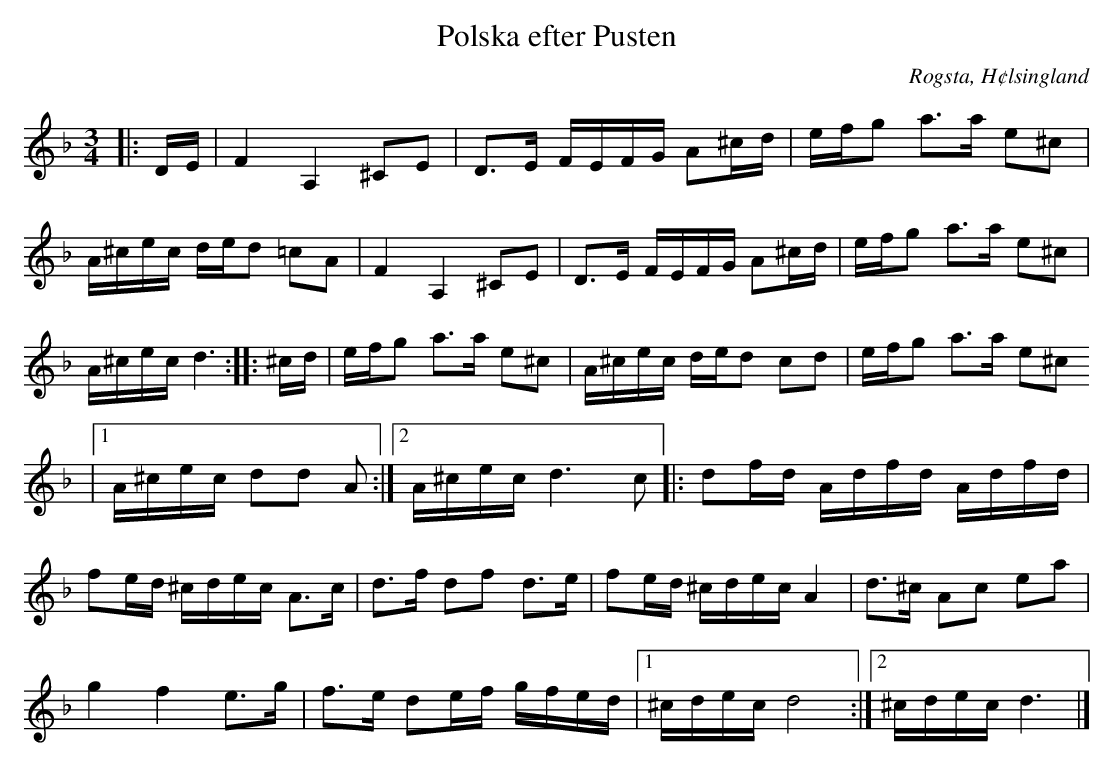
X:1
T:Polska efter Pusten
O:Rogsta, H¢lsingland
M:3/4
L:1/8
K:Dm
|:D/E/ | F2 A,2 ^CE | D>E F/E/F/G/ A^c/d/ | e/f/g a>a e^c |
A/^c/e/c/ d/e/d =cA | F2 A,2 ^CE | D>E F/E/F/G/ A^c/d/ | e/f/g a>a e^c |
A/^c/e/c/ d3 :: ^c/d/ | e/f/g a>a e^c | A/^c/e/c/ d/e/d cd | e/f/g a>a e^c
|1 A/^c/e/c/ dd A :|2 A/^c/e/c/ d3 c |: df/d/ A/d/f/d/ A/d/f/d/ |
fe/d/ ^c/d/e/c/ A>c | d>f df d>e | fe/d/ ^c/d/e/c/ A2 | d>^c Ac ea |
g2 f2 e>g | f>e de/f/ g/f/e/d/ |1 ^c/d/e/c/ d4 :|2 ^c/d/e/c/ d3 |]
